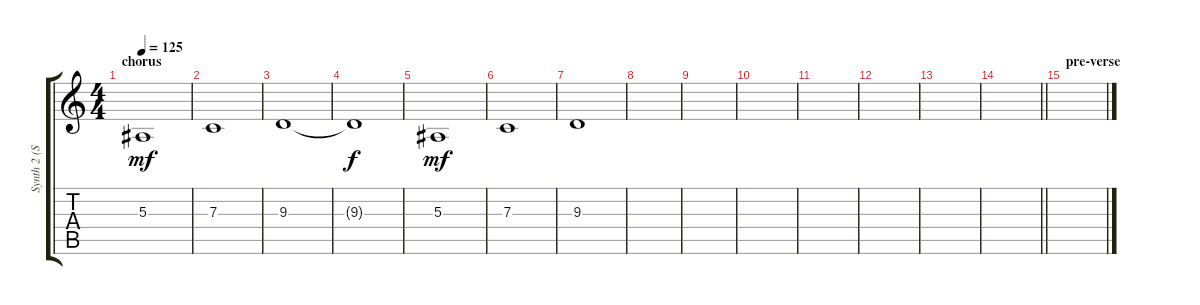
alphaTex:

\track ("Synth 2 (Semple)" "Synth 2 (S") {instrument whistle}
\staff {score tabs}
\tuning (D4 A3 F3 C3 G2 C2) {hide}
\ts (4 4)
\section ("" "chorus")
\tempo 125
\clef g2
\ks c
5.3.1{dy mf} |
7.3.1 |
9.3.1{volume 4} |
9.3{t}.1{dy f} |
5.3.1{dy mf volume 10} |
7.3.1 |
9.3.1{volume 2} |
|
|
|
|
|
|
\barLineRight lightlight
|
\section ("" "pre-verse")
